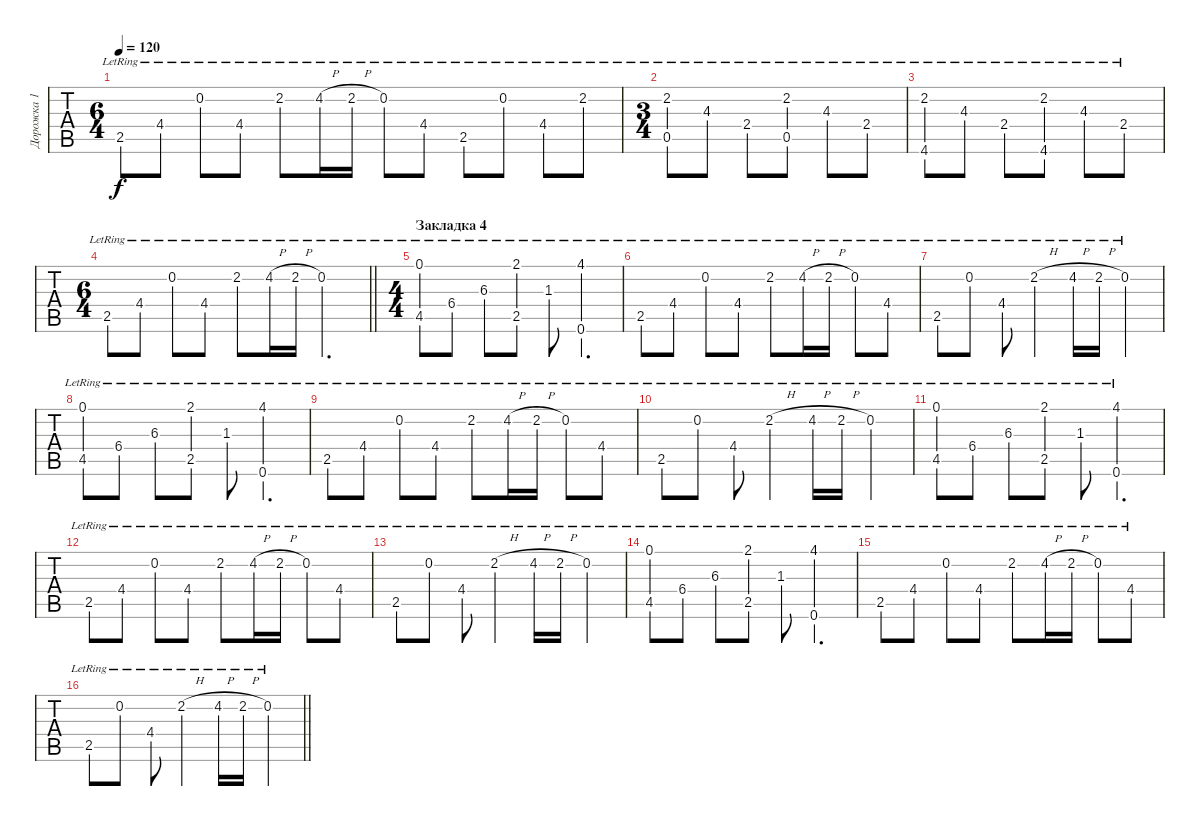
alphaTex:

\track ("Дорожка 1" "Дорожка 1") {instrument acousticguitarsteel}
\staff {tabs}
\tuning (E4 B3 G3 D3 A2 E2) {hide}
\ts (6 4)
\tempo 120
\clef g2
\ks g#minor
2.5{lr}.8{dy f} 4.4{lr}.8 0.2{lr}.8 4.4{lr}.8 2.2{lr}.8 4.2{h lr}.16 2.2{h lr}.16 0.2{lr}.8 4.4{lr}.8 2.5{lr}.8 0.2{lr}.8 4.4{lr}.8 2.2{lr}.8 |
\ts (3 4)
(2.2{lr} 0.5{lr}).8 4.3{lr}.8 2.4{lr}.8 (2.2{lr} 0.5{lr}).8 4.3{lr}.8 2.4{lr}.8 |
(2.2{lr} 4.6{lr}).8 4.3{lr}.8 2.4{lr}.8 (2.2{lr} 4.6{lr}).8 4.3{lr}.8 2.4{lr}.8 |
\ts (6 4)
\barLineRight lightlight
2.5{lr}.8 4.4{lr}.8 0.2{lr}.8 4.4{lr}.8 2.2{lr}.8 4.2{h lr}.16 2.2{h lr}.16 0.2{lr}.2{d} |
\ts (4 4)
\section ("" "Закладка 4")
(0.1{lr} 4.5{lr}).8 6.4{lr}.8 6.3{lr}.8 (2.1{lr} 2.5{lr}).8 1.3{lr}.8 (4.1{lr} 0.6{lr}).4{d} |
2.5{lr}.8 4.4{lr}.8 0.2{lr}.8 4.4{lr}.8 2.2{lr}.8 4.2{h lr}.16 2.2{h lr}.16 0.2{lr}.8 4.4{lr}.8 |
2.5{lr}.8 0.2{lr}.8 4.4{lr}.8 2.2{h lr}.4 4.2{h lr}.16 2.2{h lr}.16 0.2{lr}.4 |
(0.1{lr} 4.5{lr}).8 6.4{lr}.8 6.3{lr}.8 (2.1{lr} 2.5{lr}).8 1.3{lr}.8 (4.1{lr} 0.6{lr}).4{d} |
2.5{lr}.8 4.4{lr}.8 0.2{lr}.8 4.4{lr}.8 2.2{lr}.8 4.2{h lr}.16 2.2{h lr}.16 0.2{lr}.8 4.4{lr}.8 |
2.5{lr}.8 0.2{lr}.8 4.4{lr}.8 2.2{h lr}.4 4.2{h lr}.16 2.2{h lr}.16 0.2{lr}.4 |
(0.1{lr} 4.5{lr}).8 6.4{lr}.8 6.3{lr}.8 (2.1{lr} 2.5{lr}).8 1.3{lr}.8 (4.1{lr} 0.6{lr}).4{d} |
2.5{lr}.8 4.4{lr}.8 0.2{lr}.8 4.4{lr}.8 2.2{lr}.8 4.2{h lr}.16 2.2{h lr}.16 0.2{lr}.8 4.4{lr}.8 |
2.5{lr}.8 0.2{lr}.8 4.4{lr}.8 2.2{h lr}.4 4.2{h lr}.16 2.2{h lr}.16 0.2{lr}.4 |
(0.1{lr} 4.5{lr}).8 6.4{lr}.8 6.3{lr}.8 (2.1{lr} 2.5{lr}).8 1.3{lr}.8 (4.1{lr} 0.6{lr}).4{d} |
2.5{lr}.8 4.4{lr}.8 0.2{lr}.8 4.4{lr}.8 2.2{lr}.8 4.2{h lr}.16 2.2{h lr}.16 0.2{lr}.8 4.4{lr}.8 |
\barLineRight lightlight
2.5{lr}.8 0.2{lr}.8 4.4{lr}.8 2.2{h lr}.4 4.2{h lr}.16 2.2{h lr}.16 0.2{lr}.4
